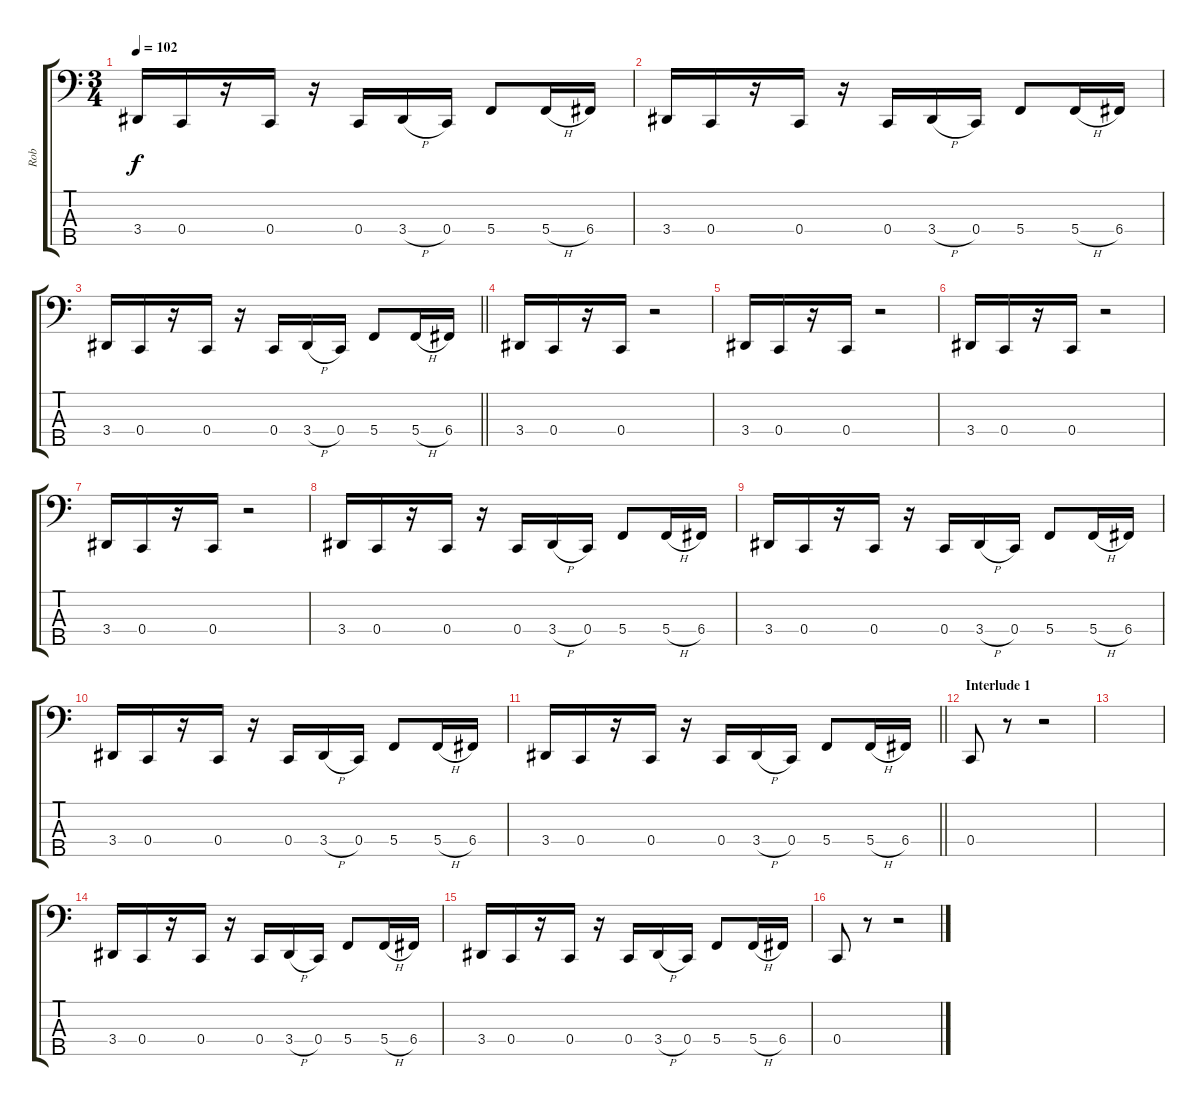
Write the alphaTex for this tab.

\track ("Rob" "Rob") {instrument electricbassfinger}
\staff {score tabs}
\tuning (F2 C2 G1 C1 A0) {hide}
\ts (3 4)
\tempo 102
\clef f4
\ks c
3.4.16{dy f} 0.4.16 r.16 0.4.16 r.16 0.4.16 3.4{h}.16 0.4.16 5.4.8 5.4{h}.16 6.4.16 |
3.4.16 0.4.16 r.16 0.4.16 r.16 0.4.16 3.4{h}.16 0.4.16 5.4.8 5.4{h}.16 6.4.16 |
\barLineRight lightlight
3.4.16 0.4.16 r.16 0.4.16 r.16 0.4.16 3.4{h}.16 0.4.16 5.4.8 5.4{h}.16 6.4.16 |
\section ("" "")
3.4.16 0.4.16 r.16 0.4.16 r.2 |
3.4.16 0.4.16 r.16 0.4.16 r.2 |
3.4.16 0.4.16 r.16 0.4.16 r.2 |
3.4.16 0.4.16 r.16 0.4.16 r.2 |
3.4.16 0.4.16 r.16 0.4.16 r.16 0.4.16 3.4{h}.16 0.4.16 5.4.8 5.4{h}.16 6.4.16 |
3.4.16 0.4.16 r.16 0.4.16 r.16 0.4.16 3.4{h}.16 0.4.16 5.4.8 5.4{h}.16 6.4.16 |
3.4.16 0.4.16 r.16 0.4.16 r.16 0.4.16 3.4{h}.16 0.4.16 5.4.8 5.4{h}.16 6.4.16 |
\barLineRight lightlight
3.4.16 0.4.16 r.16 0.4.16 r.16 0.4.16 3.4{h}.16 0.4.16 5.4.8 5.4{h}.16 6.4.16 |
\section ("" "Interlude 1")
0.4.8 r.8 r.2 |
|
3.4.16 0.4.16 r.16 0.4.16 r.16 0.4.16 3.4{h}.16 0.4.16 5.4.8 5.4{h}.16 6.4.16 |
3.4.16 0.4.16 r.16 0.4.16 r.16 0.4.16 3.4{h}.16 0.4.16 5.4.8 5.4{h}.16 6.4.16 |
0.4.8 r.8 r.2
